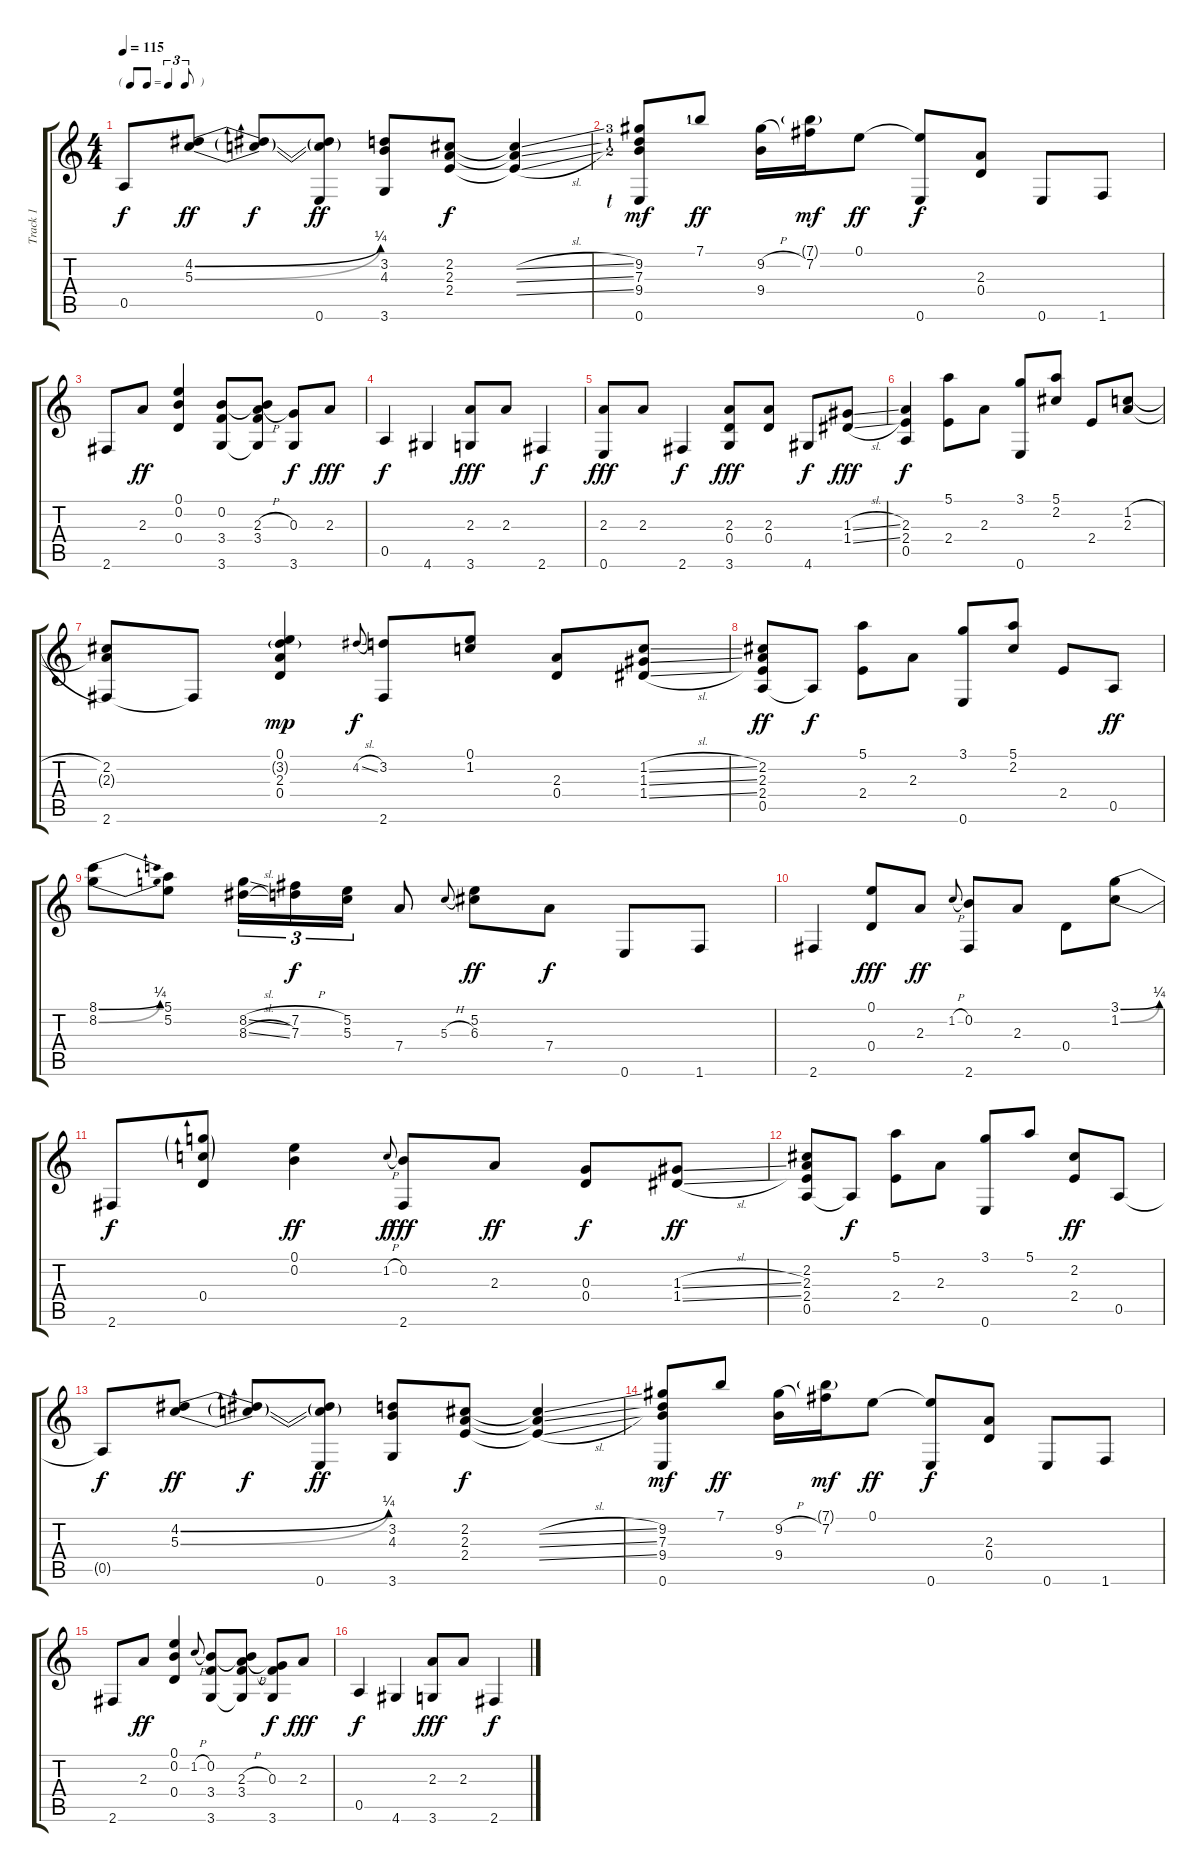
\track ("Track 1" "Track 1") {instrument acousticguitarsteel}
\staff {score tabs}
\tuning (E4 B3 G3 D3 A2 E2) {hide}
\ts (4 4)
\tf triplet8th
\tempo 115
\clef g2
\ks c
0.5{t}.8{dy f} (4.2{be (bend 0 0 60 1)} 5.3{be (bend 0 0 60 1)}).8{dy ff} (4.2{t} 5.3{t}).8{dy f} (4.2{t} 5.3{t} 0.6).8{dy ff} (3.2 4.3 3.6).8 (2.2 2.3 2.4).8{dy f} (2.2{sl t} 2.3{sl t} 2.4{sl t}).4 |
(9.2{lf 4} 7.3{lf 2} 9.4{lf 3} 0.6{lf 1}).8{dy mf} 7.1{lf 2}.8{dy ff} (9.2{h} 9.4).16 (7.1{g} 7.2).16{dy mf} 0.1.8{dy ff} (0.1{t} 0.6).8{dy f} (2.3 0.4).8 0.6.8 1.6.8 |
2.6.8 2.3.8{dy ff} (0.1 0.2 0.4).4 (0.2 3.4 3.6).8 (0.2{t} 2.3{h} 3.4 3.6{t}).8 (0.3 3.6).8{dy f} 2.3.8{dy fff} |
0.5.4{dy f} 4.6.4 (2.3 3.6).8{dy fff} 2.3.8 2.6.4{dy f} |
(2.3 0.6).8{dy fff} 2.3.8 2.6.4{dy f} (2.3 0.4 3.6).8{dy fff} (2.3 0.4).8 4.6.8{dy f} (1.3{sl} 1.4{sl}).8{dy fff} |
(2.3 2.4 0.5).4{dy f} (5.1 2.4).8 2.3.8 (3.1 0.6).8 (5.1 2.2).8 2.4.8 (1.2{h} 2.3).8 |
(2.2 2.3{t} 2.6).8 2.6{t}.8 (0.1 3.2{g} 2.3 0.4).4{dy mp} 4.2{sl}.8{gr onbeat dy f} (3.2 2.6).8 (0.1 1.2).8 (2.3 0.4).8 (1.2{sl} 1.3{sl} 1.4{sl}).8 |
(2.2 2.3 2.4 0.5).8{dy ff} 0.5{t}.8{dy f} (5.1 2.4).8 2.3.8 (3.1 0.6).8 (5.1 2.2).8 2.4.8 0.5.8{dy ff} |
(8.1{be (bend 0 0 60 1)} 8.2{be (bend 0 0 60 1)}).8 (5.1 5.2).8 (8.2{sl} 8.3{sl}).16{tu (3 2)} (7.2{h} 7.3).16{tu (3 2) dy f} (5.2 5.3).16{tu (3 2)} 7.4.8 5.3{h}.8{gr onbeat} (5.2 6.3).8{dy ff} 7.4.8{dy f} 0.6.8 1.6.8 |
2.6.4 (0.1 0.4).8{dy fff} 2.3.8{dy ff} 1.2{h}.8{gr onbeat} (0.2 2.6).8 2.3.8 0.4.8 (3.1{be (bend 0 0 60 1)} 1.2{be (bend 0 0 60 1)}).8 |
2.6.8{dy f} (3.1{t} 1.2{t} 0.4).8 (0.1 0.2).4{dy ff} 1.2{h}.8{gr onbeat dy f} (0.2 2.6).8{dy fff} 2.3.8{dy ff} (0.3 0.4).8{dy f} (1.3{sl} 1.4{sl}).8{dy ff} |
(2.2 2.3 2.4 0.5).8 0.5{t}.8{dy f} (5.1 2.4).8 2.3.8 (3.1 0.6).8 5.1.8 (2.2 2.4).8{dy ff} 0.5.8 |
0.5{t}.8{dy f} (4.2{be (bend 0 0 60 1)} 5.3{be (bend 0 0 60 1)}).8{dy ff} (4.2{t} 5.3{t}).8{dy f} (4.2{t} 5.3{t} 0.6).8{dy ff} (3.2 4.3 3.6).8 (2.2 2.3 2.4).8{dy f} (2.2{sl t} 2.3{sl t} 2.4{sl t}).4 |
(9.2 7.3 9.4 0.6).8{dy mf} 7.1.8{dy ff} (9.2{h} 9.4).16 (7.1{g} 7.2).16{dy mf} 0.1.8{dy ff} (0.1{t} 0.6).8{dy f} (2.3 0.4).8 0.6.8 1.6.8 |
2.6.8 2.3.8{dy ff} (0.1 0.2 0.4).4 1.2{h}.8{gr onbeat} (0.2 3.4 3.6).8 (0.2{t} 2.3{h} 3.4 3.6{t}).8 (0.3 3.4{t} 3.6).8{dy f} 2.3.8{dy fff} |
0.5.4{dy f} 4.6.4 (2.3 3.6).8{dy fff} 2.3.8 2.6.4{dy f}
